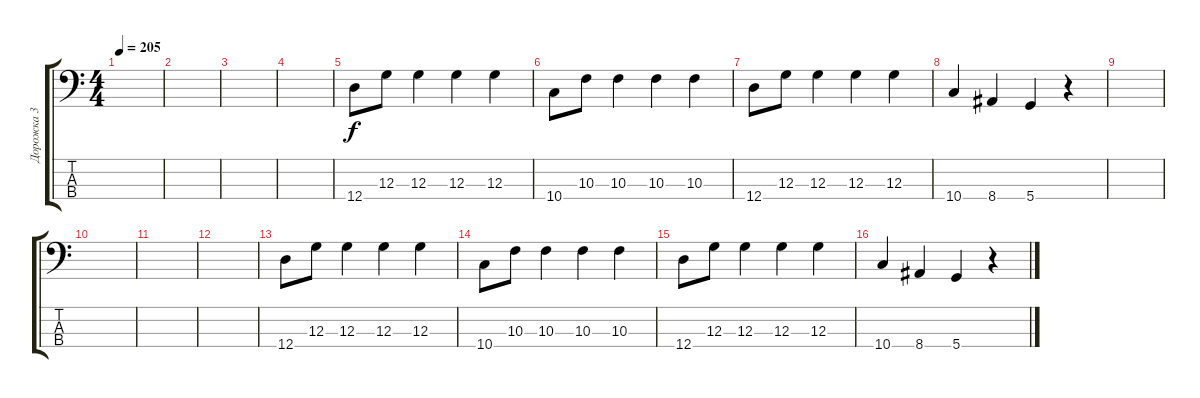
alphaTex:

\track ("Дорожка 3" "Дорожка 3") {instrument slapbass2}
\staff {score tabs}
\tuning (F2 C2 G1 D1) {hide}
\ts (4 4)
\tempo 205
\clef f4
\ks c
|
|
|
|
12.4.8{instrument synthbass2} 12.3.8 12.3.4 12.3.4 12.3.4 |
10.4.8 10.3.8 10.3.4 10.3.4 10.3.4 |
12.4.8 12.3.8 12.3.4 12.3.4 12.3.4 |
10.4.4{instrument slapbass2} 8.4.4 5.4.4 r.4 |
|
|
|
|
12.4.8{instrument synthbass2} 12.3.8 12.3.4 12.3.4 12.3.4 |
10.4.8 10.3.8 10.3.4 10.3.4 10.3.4 |
12.4.8 12.3.8 12.3.4 12.3.4 12.3.4 |
10.4.4{instrument slapbass2} 8.4.4 5.4.4 r.4
